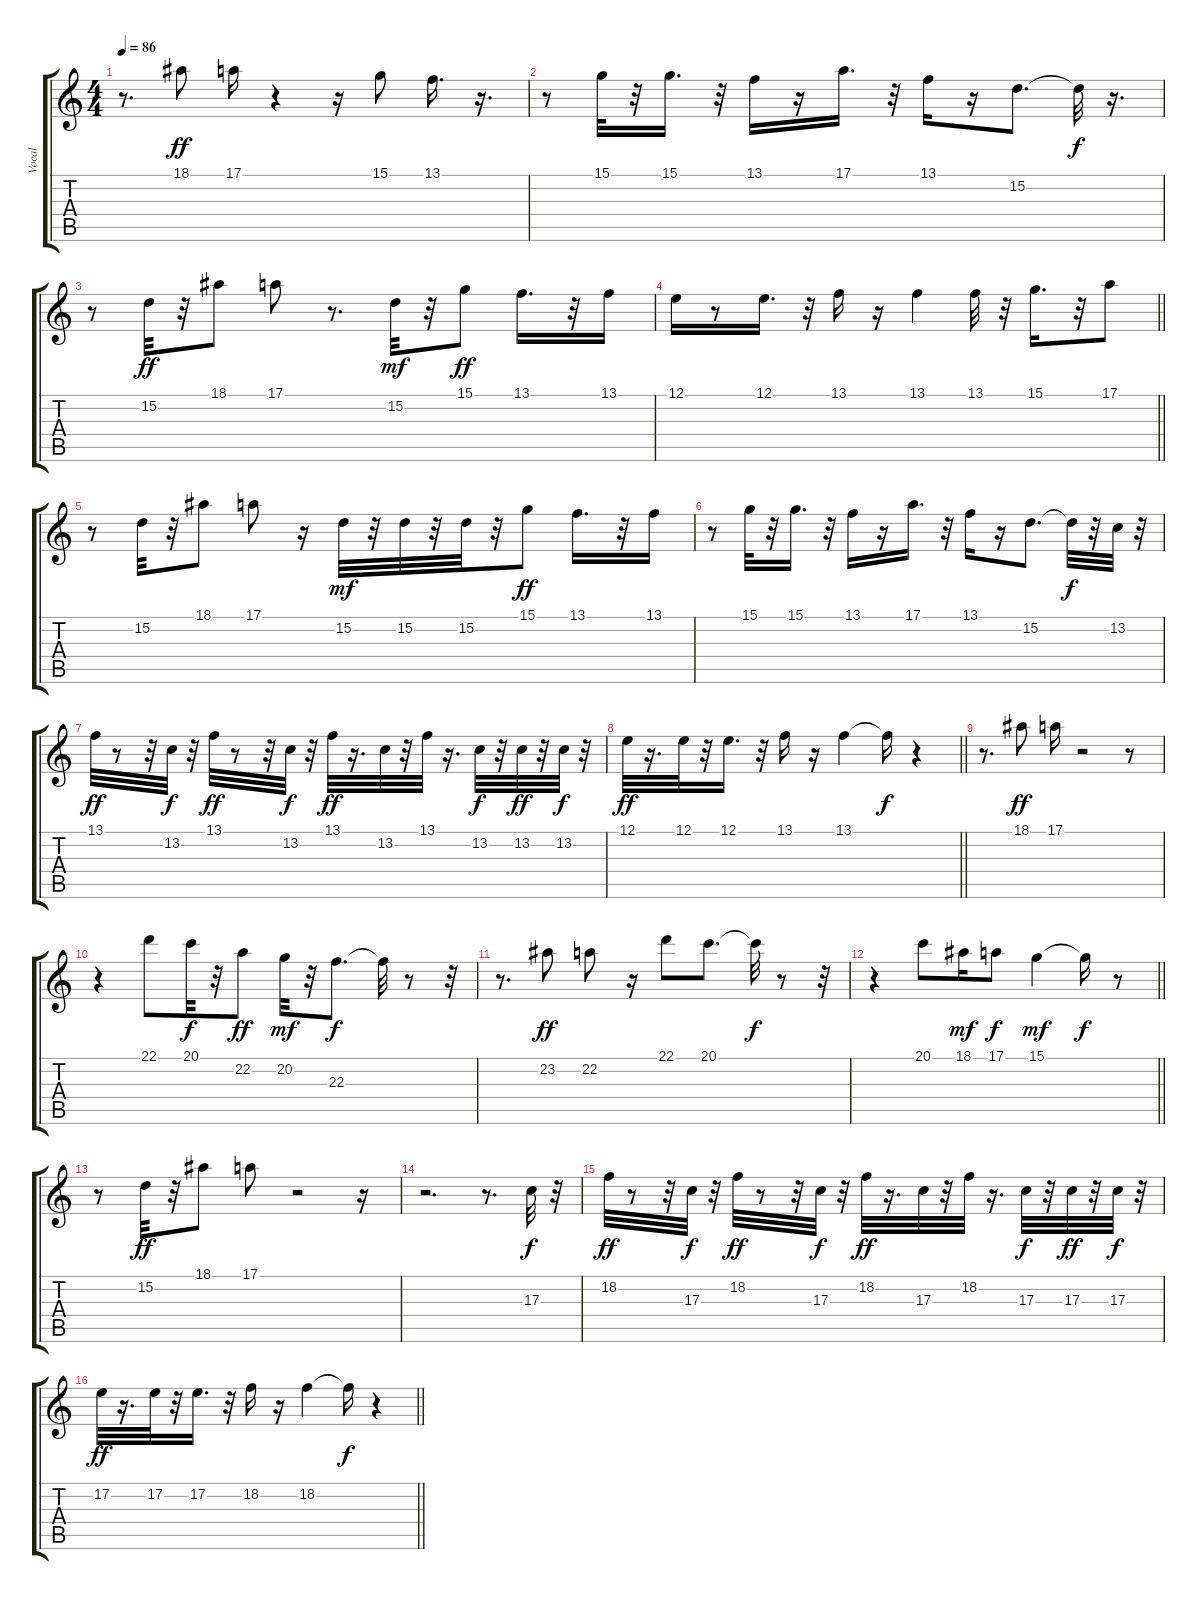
\track ("Vocal" "Vocal") {instrument flute}
\staff {score tabs}
\tuning (E4 B3 G3 D3 A2 E2) {hide}
\ts (4 4)
\tempo 86
\clef g2
\ks c
r.8{d dy f} 18.1.8{dy ff} 17.1.16 r.4 r.16 15.1.8 13.1.16{d} r.16{d} |
r.8 15.1.32 r.32 15.1.16{d} r.32 13.1.16 r.16 17.1.16{d} r.32 13.1.16 r.16 15.2.8{d} 15.2{t}.32{dy f} r.16{d} |
r.8 15.2.32{dy ff} r.32 18.1.8 17.1.8 r.8{d} 15.2.32{dy mf} r.32 15.1.8{dy ff} 13.1.16{d} r.32 13.1.16 |
\barLineRight lightlight
12.1.16 r.8 12.1.16{d} r.32 13.1.16 r.16 13.1.4 13.1.32 r.32 15.1.16{d} r.32 17.1.8 |
r.8 15.2.32 r.32 18.1.8 17.1.8 r.16 15.2.32{dy mf} r.32 15.2.32 r.32 15.2.32 r.32 15.1.8{dy ff} 13.1.16{d} r.32 13.1.16 |
r.8 15.1.32 r.32 15.1.16{d} r.32 13.1.16 r.16 17.1.16{d} r.32 13.1.16 r.16 15.2.8{d} 15.2{t}.32{dy f} r.32 13.2.32 r.32 |
13.1.32{dy ff} r.8 r.32 13.2.32{dy f} r.32 13.1.32{dy ff} r.8 r.32 13.2.32{dy f} r.32 13.1.32{dy ff} r.16{d} 13.2.32 r.32 13.1.32 r.16{d} 13.2.32{dy f} r.32 13.2.32{dy ff} r.32 13.2.32{dy f} r.32 |
\barLineRight lightlight
12.1.32{dy ff} r.16{d} 12.1.32 r.32 12.1.16{d} r.32 13.1.16 r.16 13.1.4 13.1{t}.16{dy f} r.4 |
r.8{d} 18.1.8{dy ff} 17.1.16 r.2 r.8 |
r.4 22.1.8 20.1.32{dy f} r.32 22.2.8{dy ff} 20.2.32{dy mf} r.32 22.3.8{d dy f} 22.3{t}.32 r.8 r.32 |
r.8{d} 23.2.8{dy ff} 22.2.8 r.16 22.1.8 20.1.8{d} 20.1{t}.32{dy f} r.8 r.32 |
\barLineRight lightlight
r.4 20.1.8 18.1.16{dy mf} 17.1.8{dy f} 15.1.4{dy mf} 15.1{t}.16{dy f} r.8 |
r.8 15.2.32{dy ff} r.32 18.1.8 17.1.8 r.2 r.16 |
r.2{d} r.8{d} 17.3.32{dy f} r.32 |
18.2.32{dy ff} r.8 r.32 17.3.32{dy f} r.32 18.2.32{dy ff} r.8 r.32 17.3.32{dy f} r.32 18.2.32{dy ff} r.16{d} 17.3.32 r.32 18.2.32 r.16{d} 17.3.32{dy f} r.32 17.3.32{dy ff} r.32 17.3.32{dy f} r.32 |
\barLineRight lightlight
17.2.32{dy ff} r.16{d} 17.2.32 r.32 17.2.16{d} r.32 18.2.16 r.16 18.2.4 18.2{t}.16{dy f} r.4
